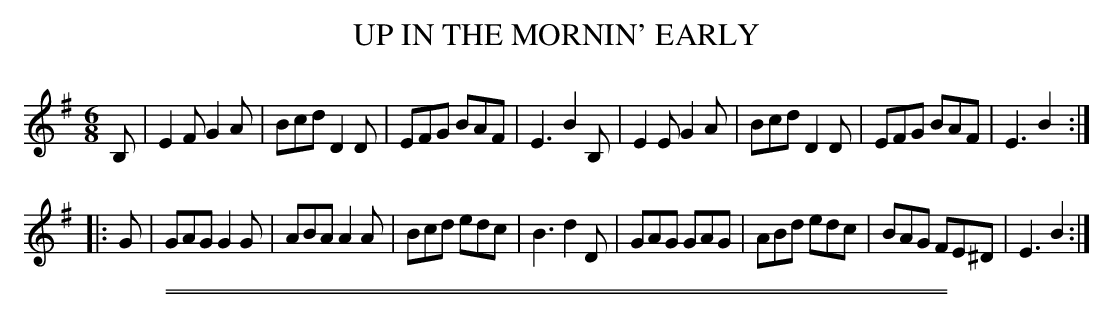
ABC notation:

X:1
T: UP IN THE MORNIN' EARLY
M: 6/8
L: 1/8
K: Em
B, |\
E2F G2A | Bcd D2D | EFG BAF | E3 B2B, |\
E2E G2A | Bcd D2D | EFG BAF | E3 B2 :|
|: G |\
GAG G2G | ABA A2A | Bcd edc | B3 d2D |\
GAG GAG | ABd edc | BAG FE^D | E3 B2 :|
